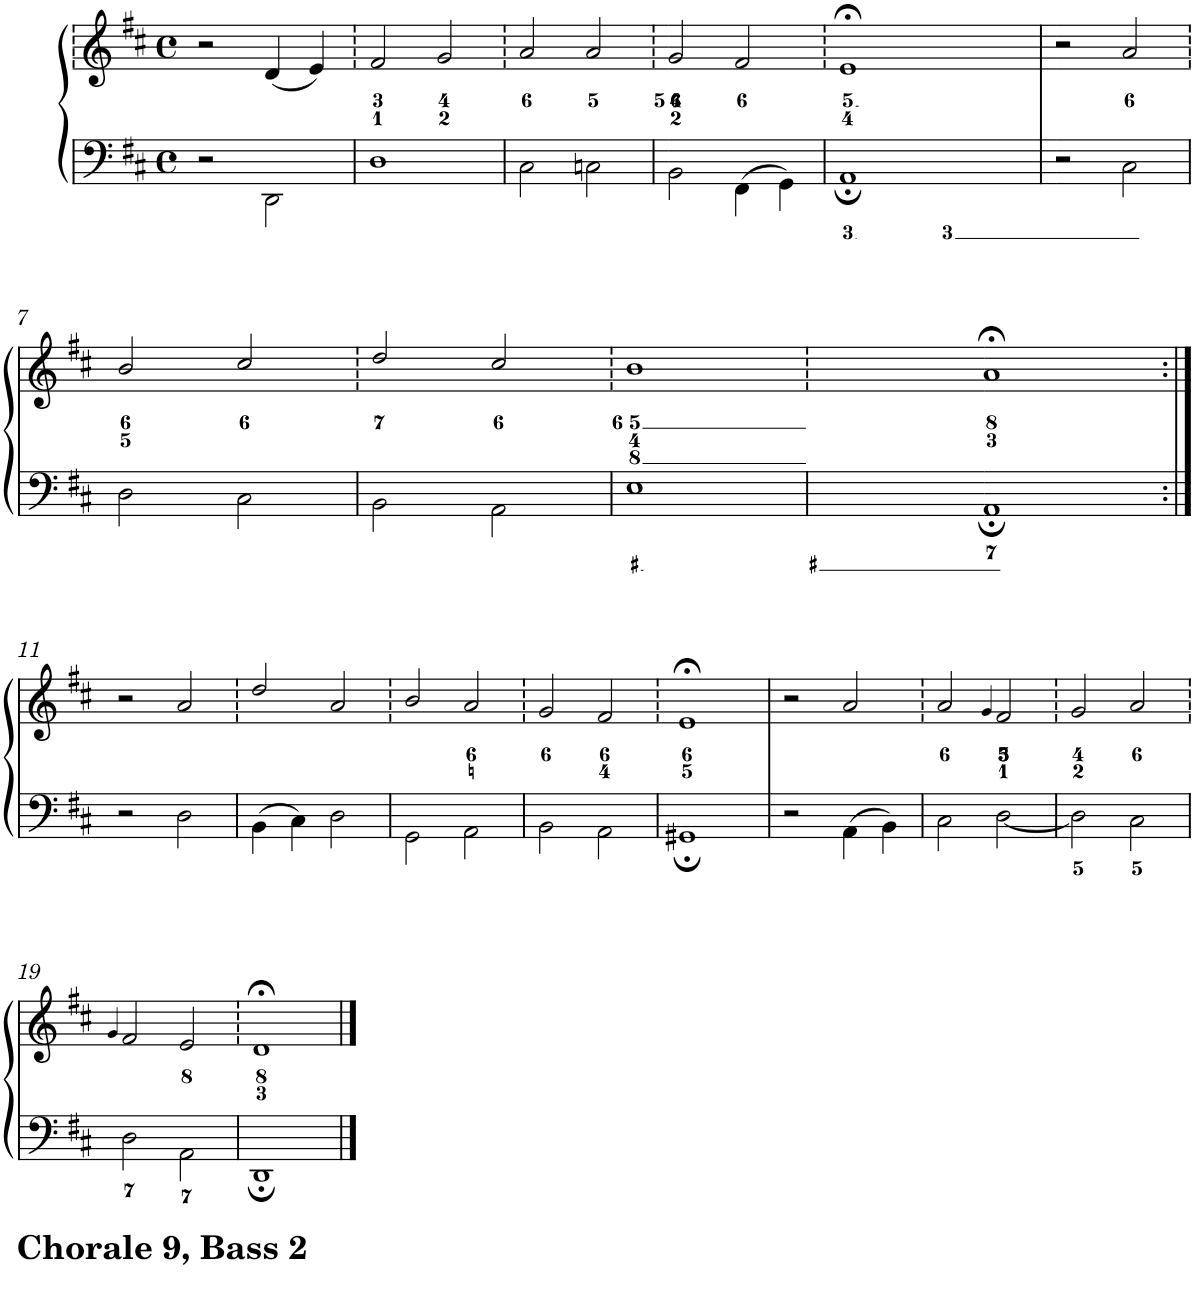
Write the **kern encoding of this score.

**kern	**kern
*part1	*part1
*staff2	*staff1
*I"Piano	*
*I'Pno.	*
*clefF4	*clefG2
*k[f#c#]	*k[f#c#]
*D:	*D:
*M4/4	*M4/4
*met(c)	*met(c)
=1	=1
2r	2r
2DD\	(4d/
.	4e/)
=2	=2
1D	2f#/
.	2g/
=3	=3
2C#\	2a/
2Cn\	2a/
=4	=4
2BB\	2g/
4FF#\	2f#/
4GG\	.
=5	=5
1AA;	1e;<
=6	=6
2r	2r
2C#\	2a/
!!LO:LB:g=z
=7	=7
2D\	2b/
2C#\	2cc#/
=8	=8
2BB\	2dd/
2AA\	2cc#/
=9	=9
1E	1b
=10	=10
1AA;	1a;<
!!LO:LB:g=z
=11:|!	=11:|!
2r	2r
2D\	2a/
=12	=12
4BB\	2dd/
4C#\	.
2D\	2a/
=13	=13
2GG\	2b/
2AA\	2a/
=14	=14
2BB\	2g/
2AA\	2f#/
=15	=15
1GG#X;	1e;<
=16	=16
2r	2r
4AA\	2a/
4BB\	.
=17	=17
2C#\	2a/
.	4qg/
[<2D\	2f#/
=18	=18
2D\]	2g/
2C#\	2a/
!!LO:LB:g=z
=19	=19
.	4qg/
2D\	2f#/
2AA\	2e/
=20	=20
1DD;	1d;<
==	==
*-	*-
